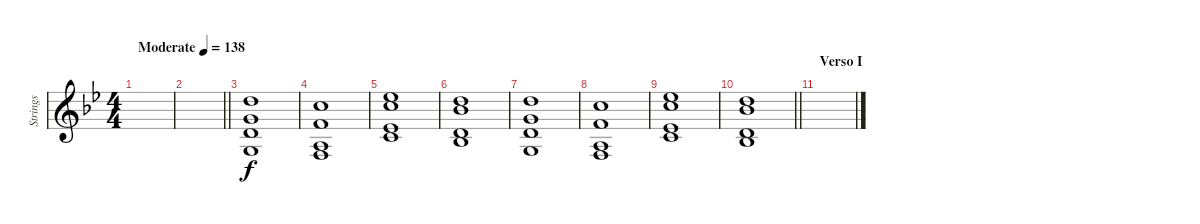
\track ("Strings" "Strings") {instrument stringensemble1}
\staff {score}
\tuning (E5 B4 G4 D4 A3 E3) {hide}
\ts (4 4)
\tempo (138 "Moderate")
\clef g2
\ks bb
|
\barLineRight lightlight
|
(3.2 0.3 0.4 3.6).1 |
(1.2 3.4 0.5 1.6).1 |
(4.2 5.3 1.4 3.5).1 |
(3.2 3.3 0.4 1.5).1 |
(3.2 0.3 0.4 3.6).1 |
(1.2 3.4 0.5 1.6).1 |
(4.2 5.3 1.4 3.5).1 |
\barLineRight lightlight
(3.2 3.3 0.4 1.5).1 |
\section ("" "Verso I")
